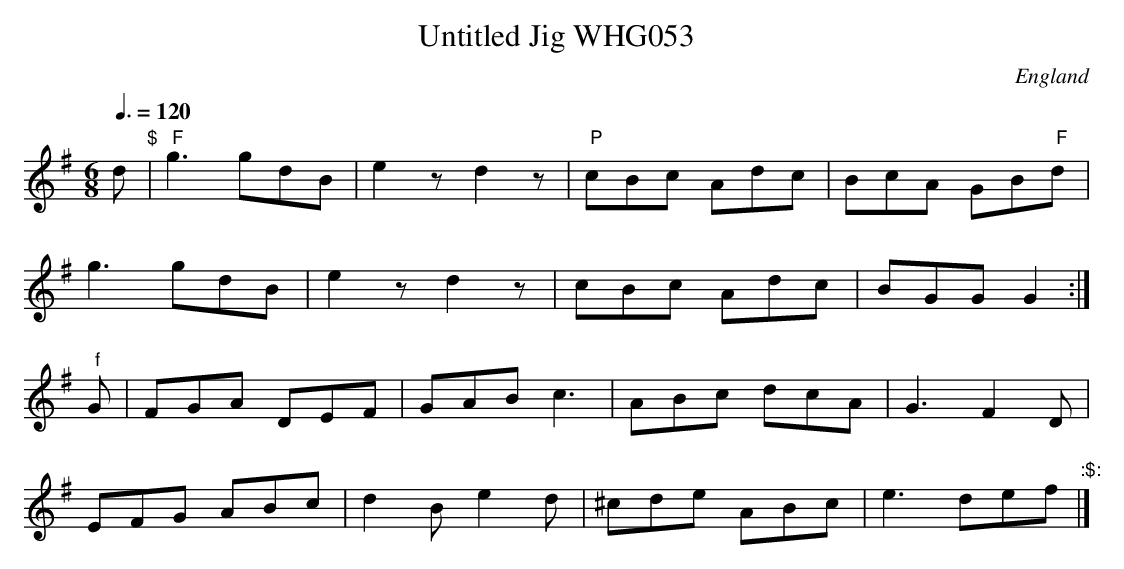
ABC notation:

X:1
T:Untitled Jig WHG053
L:1/8
M:6/8
O:England
Q:3/8=120
K:G
d"$"|" F"g3 gdB|e2zd2z|" P"cBc Adc|BcA GB" F"d|
g3 gdB|e2zd2z|cBc Adc|BGG G2:|
" f"G|FGA DEF|GAB c3|ABc dcA|G3 F2D|
EFG ABc|d2B e2d|^cde ABc|e3 def":$:"|]
